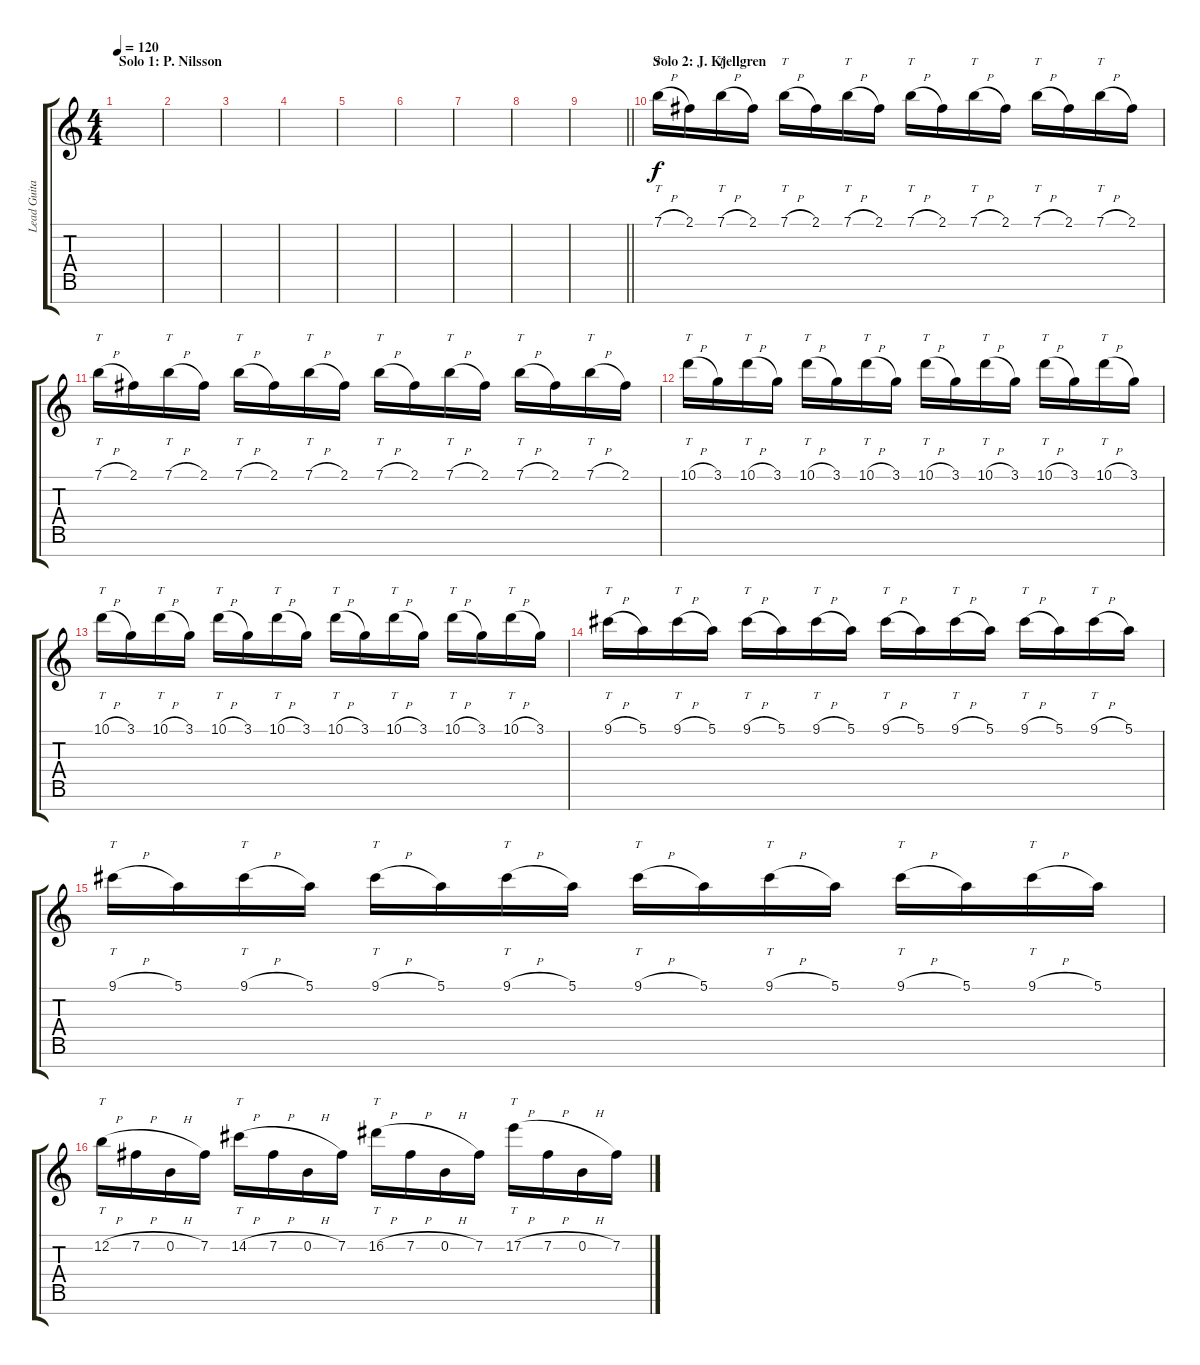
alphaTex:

\track ("Lead Guitar II" "Lead Guita") {instrument distortionguitar}
\staff {score tabs}
\tuning (E4 B3 G3 D3 A2 E2 B1) {hide}
\ts (4 4)
\section ("" "Solo 1: P. Nilsson")
\tempo 120
\clef g2
\ks c
|
|
|
|
|
|
|
|
\barLineRight lightlight
|
\section ("" "Solo 2: J. Kjellgren")
7.1{h}.16{tt balance 8} 2.1.16 7.1{h}.16{tt} 2.1.16 7.1{h}.16{tt} 2.1.16 7.1{h}.16{tt} 2.1.16 7.1{h}.16{tt} 2.1.16 7.1{h}.16{tt} 2.1.16 7.1{h}.16{tt} 2.1.16 7.1{h}.16{tt} 2.1.16 |
7.1{h}.16{tt} 2.1.16 7.1{h}.16{tt} 2.1.16 7.1{h}.16{tt} 2.1.16 7.1{h}.16{tt} 2.1.16 7.1{h}.16{tt} 2.1.16 7.1{h}.16{tt} 2.1.16 7.1{h}.16{tt} 2.1.16 7.1{h}.16{tt} 2.1.16 |
10.1{h}.16{tt} 3.1.16 10.1{h}.16{tt} 3.1.16 10.1{h}.16{tt} 3.1.16 10.1{h}.16{tt} 3.1.16 10.1{h}.16{tt} 3.1.16 10.1{h}.16{tt} 3.1.16 10.1{h}.16{tt} 3.1.16 10.1{h}.16{tt} 3.1.16 |
10.1{h}.16{tt} 3.1.16 10.1{h}.16{tt} 3.1.16 10.1{h}.16{tt} 3.1.16 10.1{h}.16{tt} 3.1.16 10.1{h}.16{tt} 3.1.16 10.1{h}.16{tt} 3.1.16 10.1{h}.16{tt} 3.1.16 10.1{h}.16{tt} 3.1.16 |
9.1{h}.16{tt} 5.1.16 9.1{h}.16{tt} 5.1.16 9.1{h}.16{tt} 5.1.16 9.1{h}.16{tt} 5.1.16 9.1{h}.16{tt} 5.1.16 9.1{h}.16{tt} 5.1.16 9.1{h}.16{tt} 5.1.16 9.1{h}.16{tt} 5.1.16 |
9.1{h}.16{tt} 5.1.16 9.1{h}.16{tt} 5.1.16 9.1{h}.16{tt} 5.1.16 9.1{h}.16{tt} 5.1.16 9.1{h}.16{tt} 5.1.16 9.1{h}.16{tt} 5.1.16 9.1{h}.16{tt} 5.1.16 9.1{h}.16{tt} 5.1.16 |
12.2{h}.16{tt} 7.2{h}.16 0.2{h}.16 7.2.16 14.2{h}.16{tt} 7.2{h}.16 0.2{h}.16 7.2.16 16.2{h}.16{tt} 7.2{h}.16 0.2{h}.16 7.2.16 17.2{h}.16{tt} 7.2{h}.16 0.2{h}.16 7.2.16
